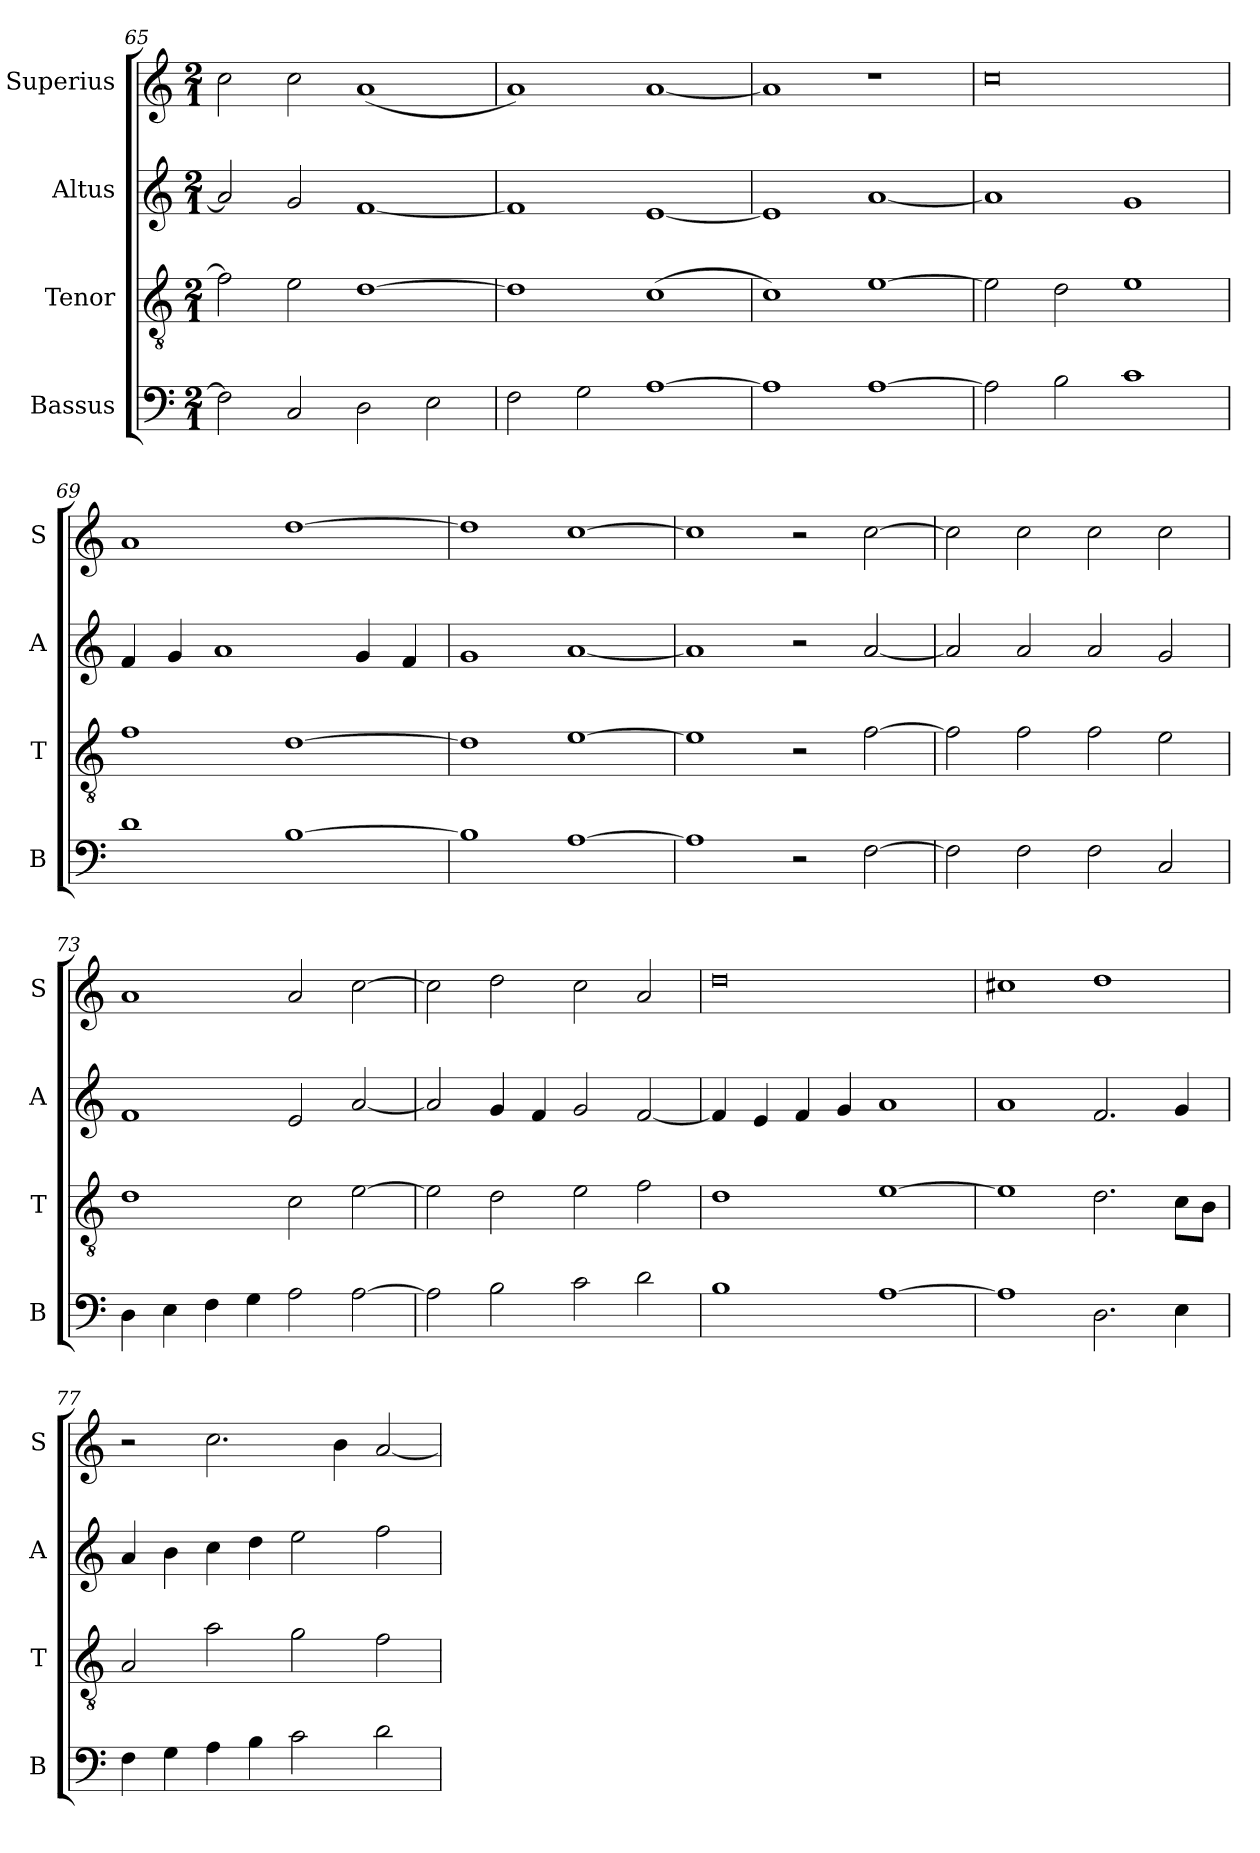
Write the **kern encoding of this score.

**kern	**kern	**kern	**kern
*part4	*part3	*part2	*part1
*staff4	*staff3	*staff2	*staff1
*I"Bassus	*I"Tenor	*I"Altus	*I"Superius
*I'B	*I'T	*I'A	*I'S
*clefF4	*clefGv2	*clefG2	*clefG2
*k[]	*k[]	*k[]	*k[]
*C:	*C:	*C:	*C:
*M2/1	*M2/1	*M2/1	*M2/1
=65	=65	=65	=65
2F]	2f]	2a]	2cc
2C	2e	2g	2cc
2D	[1d	[1f	(1a
2E	.	.	.
=66	=66	=66	=66
2F	1d]	1f]	1a)
2G	.	.	.
[1A	(1c	[1e	[1a
=67	=67	=67	=67
1A]	1c)	1e]	1a]
[1A	[1e	[1a	1r
=68	=68	=68	=68
2A]	2e]	1a]	0cc
2B	2d	.	.
1c	1e	1g	.
=69	=69	=69	=69
1d	1f	4f	1a
.	.	4g	.
.	.	1a	.
[1B	[1d	.	[1dd
.	.	4g	.
.	.	4f	.
=70	=70	=70	=70
1B]	1d]	1g	1dd]
[1A	[1e	[1a	[1cc
=71	=71	=71	=71
1A]	1e]	1a]	1cc]
2r	2r	2r	2r
[2F	[2f	[2a	[2cc
=72	=72	=72	=72
2F]	2f]	2a]	2cc]
2F	2f	2a	2cc
2F	2f	2a	2cc
2C	2e	2g	2cc
=73	=73	=73	=73
4D	1d	1f	1a
4E	.	.	.
4F	.	.	.
4G	.	.	.
2A	2c	2e	2a
[2A	[2e	[2a	[2cc
=74	=74	=74	=74
2A]	2e]	2a]	2cc]
2B	2d	4g	2dd
.	.	4f	.
2c	2e	2g	2cc
2d	2f	[2f	2a
=75	=75	=75	=75
1B	1d	4f]	0dd
.	.	4e	.
.	.	4f	.
.	.	4g	.
[1A	[1e	1a	.
=76	=76	=76	=76
1A]	1e]	1a	1cc#X
2.D	2.d	2.f	1dd
4E	8cL	4g	.
.	8BJ	.	.
=77	=77	=77	=77
4F	2A	4a	2r
4G	.	4b	.
4A	2a	4cc	2.cc
4B	.	4dd	.
2c	2g	2ee	.
.	.	.	4b
2d	2f	2ff	[2a
=	=	=	=
*-	*-	*-	*-
